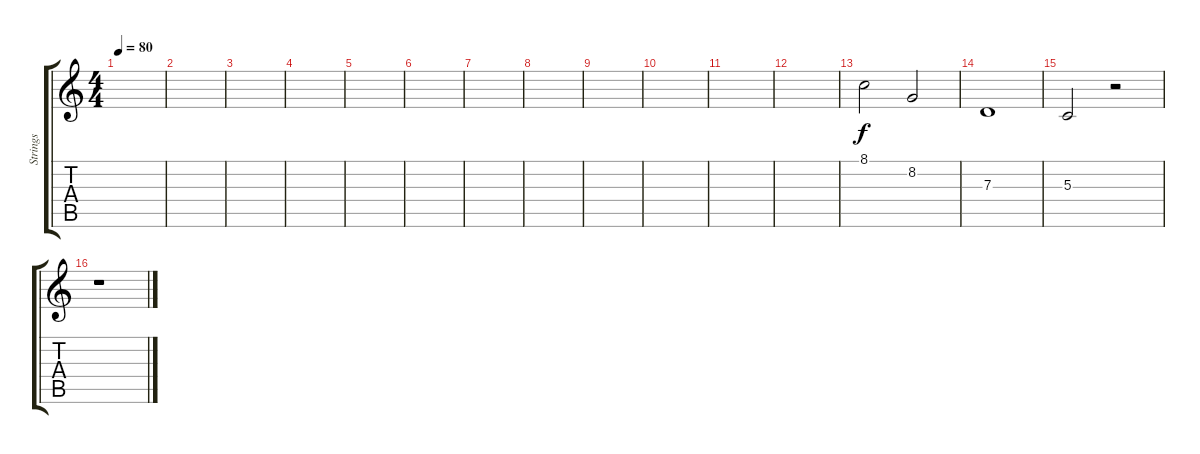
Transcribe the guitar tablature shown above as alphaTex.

\track ("Strings" "Strings") {instrument stringensemble1}
\staff {score tabs}
\tuning (E4 B3 G3 D3 A2 E2) {hide}
\ts (4 4)
\tempo 80
\clef g2
\ks c
|
|
|
|
|
|
|
|
|
|
|
|
8.1.2 8.2.2 |
7.3.1 |
5.3.2 r.2 |
r.1
